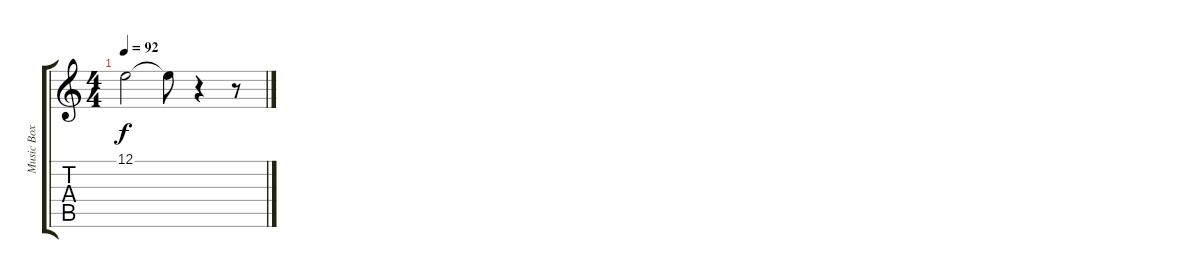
\track ("Music Box" "Music Box") {instrument musicbox}
\staff {score tabs}
\tuning (E4 B3 G3 D3 A2 E2) {hide}
\ts (4 4)
\tempo 92
\clef g2
\ks c
12.1{t}.2{dy f} 12.1{t}.8 r.4 r.8
